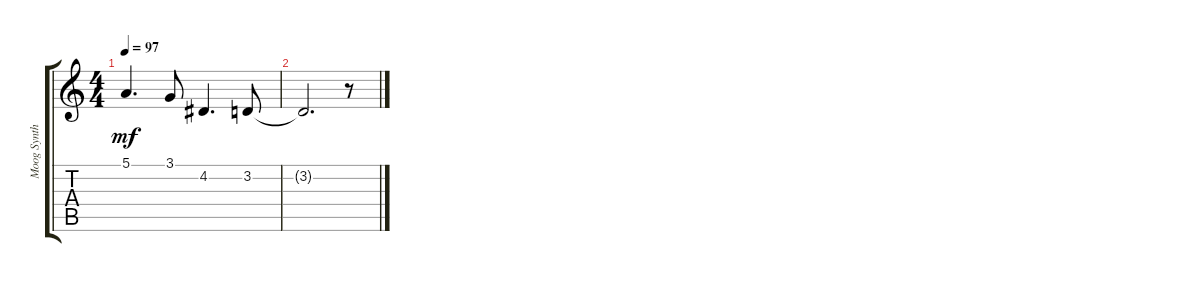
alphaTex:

\track ("Moog Synthesizer 1 [Per Wiberg]" "Moog Synth") {instrument lead7fifths}
\staff {score tabs}
\tuning (E4 B3 G3 D3 A2 E2) {hide}
\ts (4 4)
\tempo 97
\clef g2
\ks c
5.1.4{d dy mf} 3.1.8 4.2.4{d} 3.2.8 |
3.2{t}.2{d} r.8
